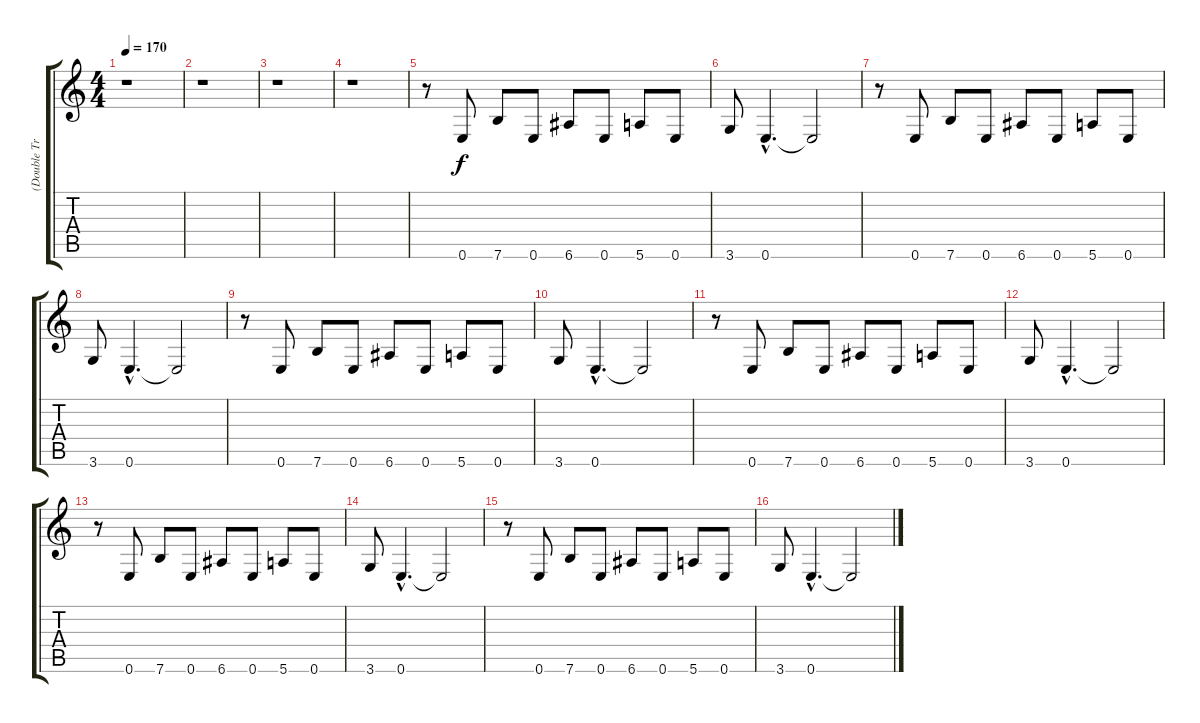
\track ("(Double Track)" "(Double Tr") {instrument distortionguitar}
\staff {score tabs}
\tuning (E4 B3 G3 D3 A2 E2) {hide}
\ts (4 4)
\tempo 170
\clef g2
\ks c
r.1{dy f} |
r.1 |
r.1 |
r.1 |
r.8 0.6.8 7.6.8 0.6.8 6.6.8 0.6.8 5.6.8 0.6.8 |
3.6.8 0.6{hac}.4{d} 0.6{t}.2 |
r.8 0.6.8 7.6.8 0.6.8 6.6.8 0.6.8 5.6.8 0.6.8 |
3.6.8 0.6{hac}.4{d} 0.6{t}.2 |
r.8 0.6.8 7.6.8 0.6.8 6.6.8 0.6.8 5.6.8 0.6.8 |
3.6.8 0.6{hac}.4{d} 0.6{t}.2 |
r.8 0.6.8 7.6.8 0.6.8 6.6.8 0.6.8 5.6.8 0.6.8 |
3.6.8 0.6{hac}.4{d} 0.6{t}.2 |
r.8 0.6.8 7.6.8 0.6.8 6.6.8 0.6.8 5.6.8 0.6.8 |
3.6.8 0.6{hac}.4{d} 0.6{t}.2 |
r.8 0.6.8 7.6.8 0.6.8 6.6.8 0.6.8 5.6.8 0.6.8 |
3.6.8 0.6{hac}.4{d} 0.6{t}.2
